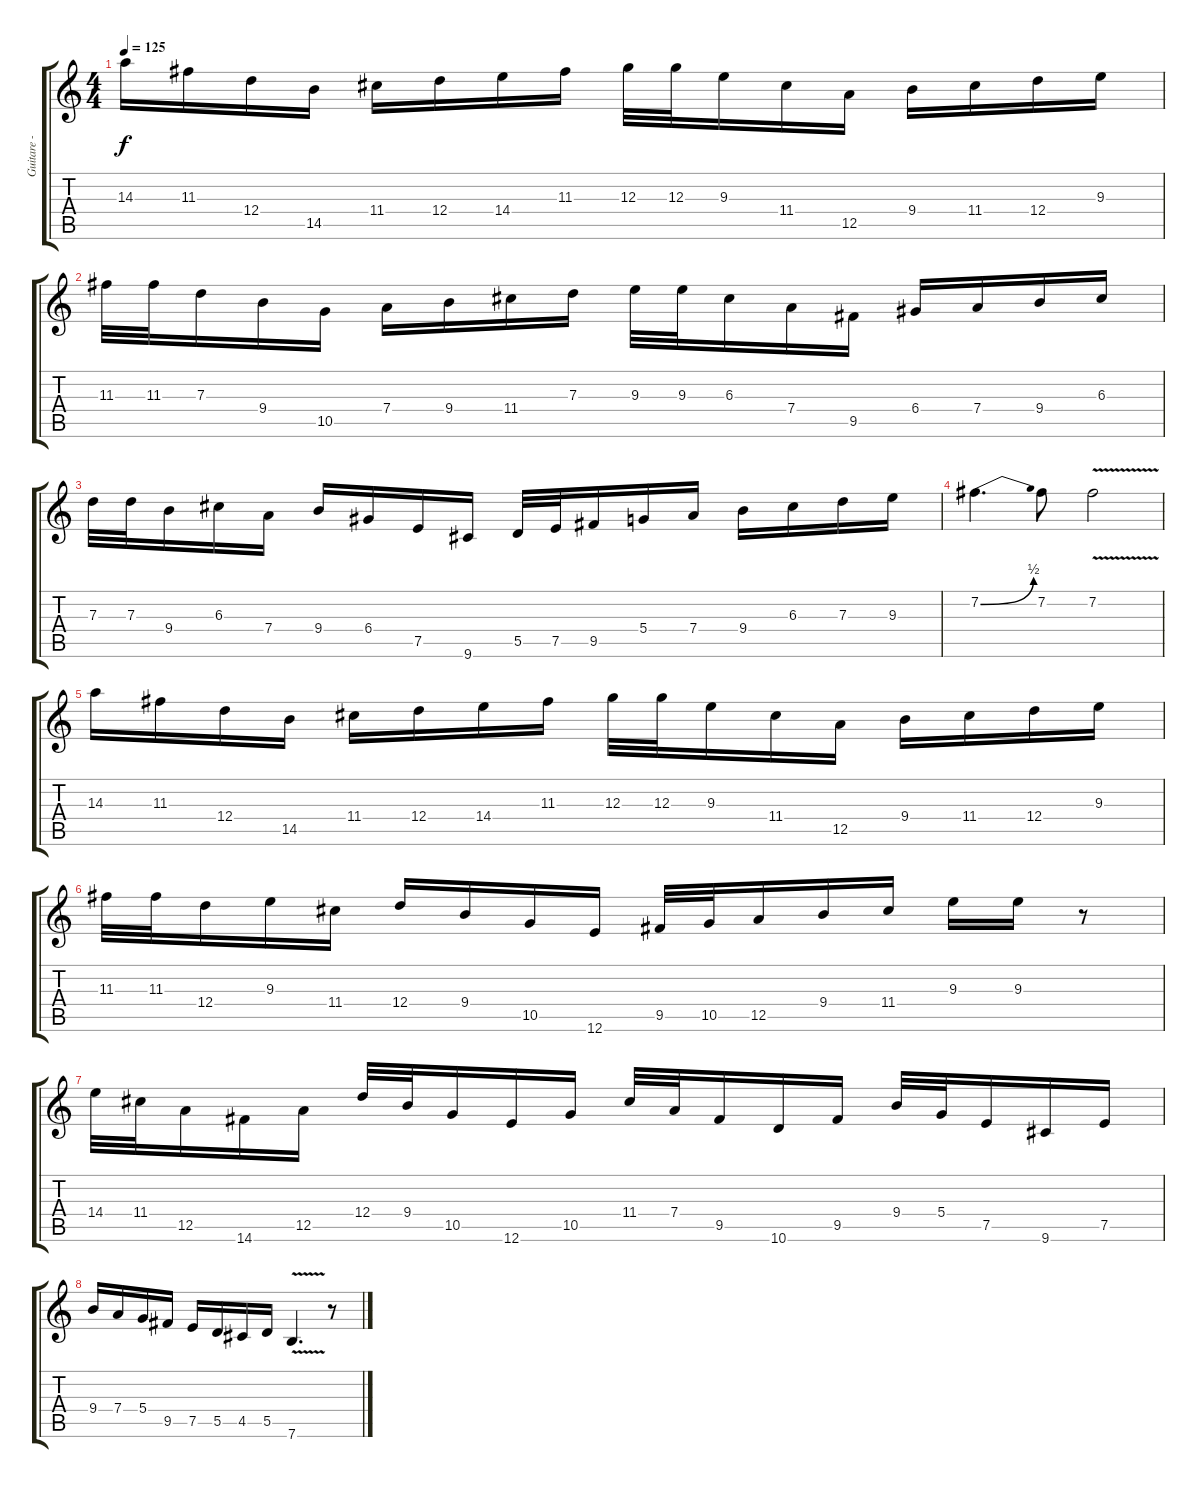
\track ("Guitare - Vinnie Moore" "Guitare - ") {instrument overdrivenguitar}
\staff {score tabs}
\tuning (E4 B3 G3 D3 A2 E2) {hide}
\ts (4 4)
\tempo 125
\clef g2
\ks c
14.3.16{dy f} 11.3.16 12.4.16 14.5.16 11.4.16 12.4.16 14.4.16 11.3.16 12.3.32 12.3.32 9.3.16 11.4.16 12.5.16 9.4.16 11.4.16 12.4.16 9.3.16 |
11.3.32 11.3.32 7.3.16 9.4.16 10.5.16 7.4.16 9.4.16 11.4.16 7.3.16 9.3.32 9.3.32 6.3.16 7.4.16 9.5.16 6.4.16 7.4.16 9.4.16 6.3.16 |
7.3.32 7.3.32 9.4.16 6.3.16 7.4.16 9.4.16 6.4.16 7.5.16 9.6.16 5.5.32 7.5.32 9.5.16 5.4.16 7.4.16 9.4.16 6.3.16 7.3.16 9.3.16 |
7.2{be (bend 0 0 60 2)}.4{d} 7.2.8 7.2{v}.2 |
14.3.16 11.3.16 12.4.16 14.5.16 11.4.16 12.4.16 14.4.16 11.3.16 12.3.32 12.3.32 9.3.16 11.4.16 12.5.16 9.4.16 11.4.16 12.4.16 9.3.16 |
11.3.32 11.3.32 12.4.16 9.3.16 11.4.16 12.4.16 9.4.16 10.5.16 12.6.16 9.5.32 10.5.32 12.5.16 9.4.16 11.4.16 9.3.16 9.3.16 r.8 |
14.4.32 11.4.32 12.5.16 14.6.16 12.5.16 12.4.32 9.4.32 10.5.16 12.6.16 10.5.16 11.4.32 7.4.32 9.5.16 10.6.16 9.5.16 9.4.32 5.4.32 7.5.16 9.6.16 7.5.16 |
9.4.16 7.4.16 5.4.16 9.5.16 7.5.16 5.5.16 4.5.16 5.5.16 7.6{v}.4{d} r.8
